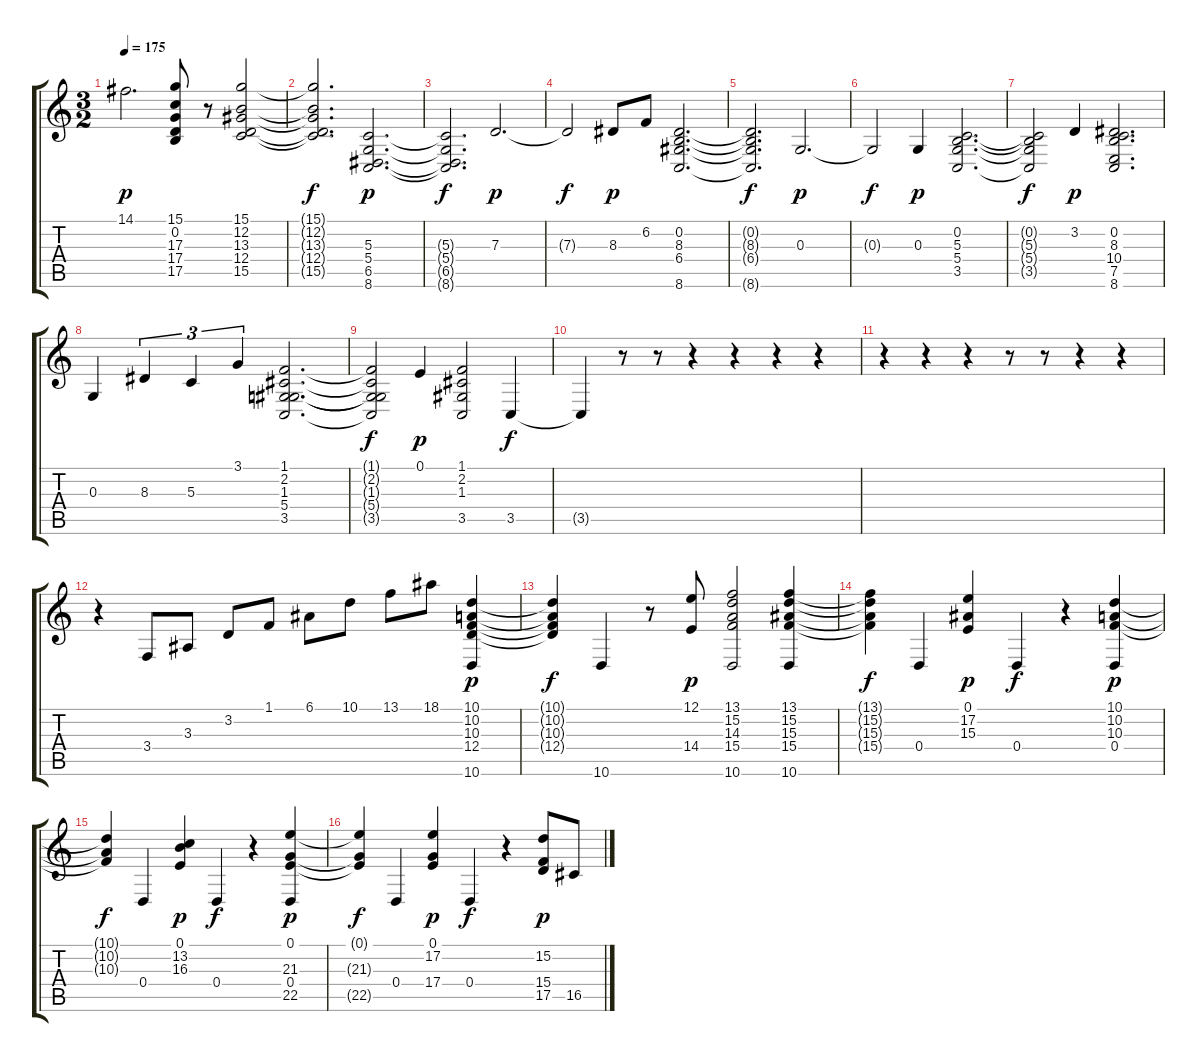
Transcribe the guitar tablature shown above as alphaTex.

\track "" {instrument stringensemble2}
\staff {score tabs}
\tuning (E4 B3 G3 D3 A2 E2) {hide}
\ts (3 2)
\tempo 175
\clef g2
\ks c
14.1.2{d dy p} (15.1 0.2 17.3 17.4 17.5).8 r.8 (15.1 12.2 13.3 12.4 15.5).2 |
(15.1{t} 12.2{t} 13.3{t} 12.4{t} 15.5{t}).2{d dy f} (5.3 5.4 6.5 8.6).2{d dy p} |
(5.3{t} 5.4{t} 6.5{t} 8.6{t}).2{d dy f} 7.3.2{d dy p} |
7.3{t}.2{dy f} 8.3.8{dy p} 6.2.8 (0.2 8.3 6.4 8.6).2{d} |
(0.2{t} 8.3{t} 6.4{t} 8.6{t}).2{d dy f} 0.3.2{d dy p} |
0.3{t}.2{dy f} 0.3.4{dy p} (0.2 5.3 5.4 3.5).2{d} |
(0.2{t} 5.3{t} 5.4{t} 3.5{t}).2{dy f} 3.2.4{dy p} (0.2 8.3 10.4 7.5 8.6).2{d} |
0.3.4 8.3.4{tu (3 2)} 5.3.4{tu (3 2)} 3.1.4{tu (3 2)} (1.1 2.2 1.3 5.4 3.5).2{d} |
(1.1{t} 2.2{t} 1.3{t} 5.4{t} 3.5{t}).2{dy f} 0.1.4{dy p} (1.1 2.2 1.3 3.5).2 3.5.4{dy f} |
3.5{t}.4 r.8 r.8 r.4 r.4 r.4 r.4 |
r.4 r.4 r.4 r.8 r.8 r.4 r.4 |
r.4 3.4.8 3.3.8 3.2.8 1.1.8 6.1.8 10.1.8 13.1.8 18.1.8 (10.1 10.2 10.3 12.4 10.6).4{dy p} |
(10.1{t} 10.2{t} 10.3{t} 12.4{t}).4{dy f} 10.6.4 r.8 (12.1 14.4).8{dy p} (13.1 15.2 14.3 15.4 10.6).2 (13.1 15.2 15.3 15.4 10.6).4 |
(13.1{t} 15.2{t} 15.3{t} 15.4{t}).4{dy f} 0.4.4 (0.1 17.2 15.3).4{dy p} 0.4.4{dy f} r.4 (10.1 10.2 10.3 0.4).4{dy p} |
(10.1{t} 10.2{t} 10.3{t}).4{dy f} 0.4.4 (0.1 13.2 16.3).4{dy p} 0.4.4{dy f} r.4 (0.1 21.3 0.4 22.5).4{dy p} |
(0.1{t} 21.3{t} 22.5{t}).4{dy f} 0.4.4 (0.1 17.2 17.4).4{dy p} 0.4.4{dy f} r.4 (15.2 15.4 17.5).8{dy p} 16.5.8
